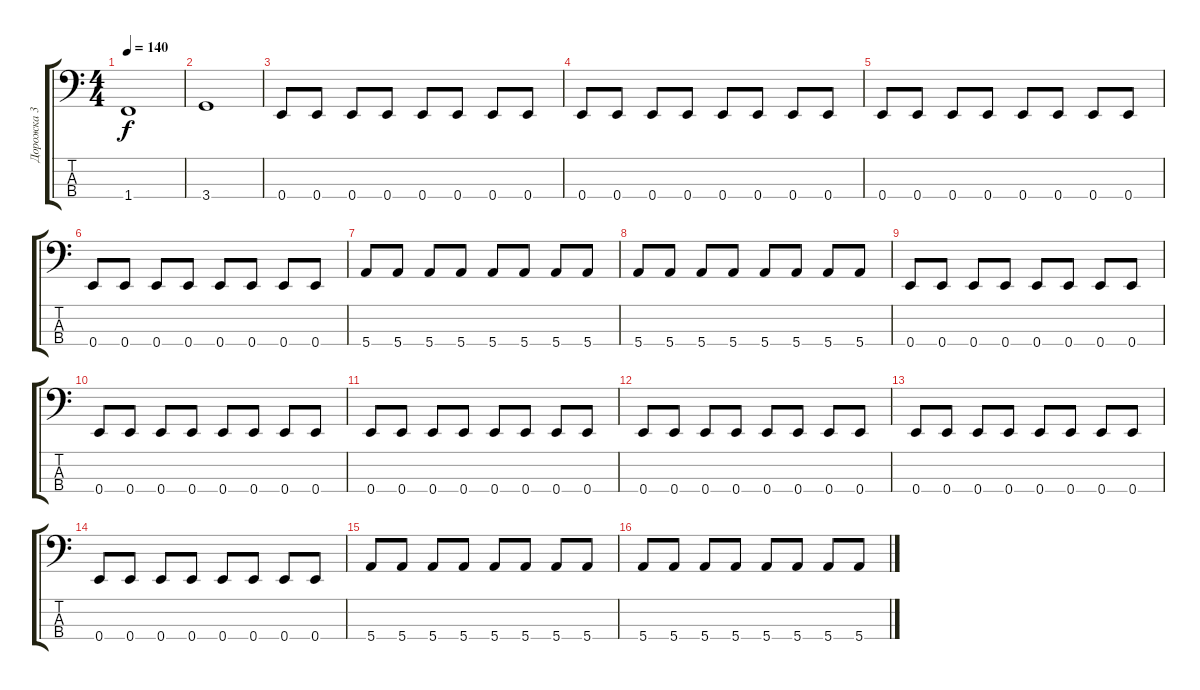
\track ("Дорожка 3" "Дорожка 3") {instrument electricbasspick}
\staff {score tabs}
\tuning (G2 D2 A1 E1) {hide}
\ts (4 4)
\tempo 140
\clef f4
\ks c
1.4.1{dy f} |
3.4.1 |
0.4.8 0.4.8 0.4.8 0.4.8 0.4.8 0.4.8 0.4.8 0.4.8 |
0.4.8 0.4.8 0.4.8 0.4.8 0.4.8 0.4.8 0.4.8 0.4.8 |
0.4.8 0.4.8 0.4.8 0.4.8 0.4.8 0.4.8 0.4.8 0.4.8 |
0.4.8 0.4.8 0.4.8 0.4.8 0.4.8 0.4.8 0.4.8 0.4.8 |
5.4.8 5.4.8 5.4.8 5.4.8 5.4.8 5.4.8 5.4.8 5.4.8 |
5.4.8 5.4.8 5.4.8 5.4.8 5.4.8 5.4.8 5.4.8 5.4.8 |
0.4.8 0.4.8 0.4.8 0.4.8 0.4.8 0.4.8 0.4.8 0.4.8 |
0.4.8 0.4.8 0.4.8 0.4.8 0.4.8 0.4.8 0.4.8 0.4.8 |
0.4.8 0.4.8 0.4.8 0.4.8 0.4.8 0.4.8 0.4.8 0.4.8 |
0.4.8 0.4.8 0.4.8 0.4.8 0.4.8 0.4.8 0.4.8 0.4.8 |
0.4.8 0.4.8 0.4.8 0.4.8 0.4.8 0.4.8 0.4.8 0.4.8 |
0.4.8 0.4.8 0.4.8 0.4.8 0.4.8 0.4.8 0.4.8 0.4.8 |
5.4.8 5.4.8 5.4.8 5.4.8 5.4.8 5.4.8 5.4.8 5.4.8 |
5.4.8 5.4.8 5.4.8 5.4.8 5.4.8 5.4.8 5.4.8 5.4.8
